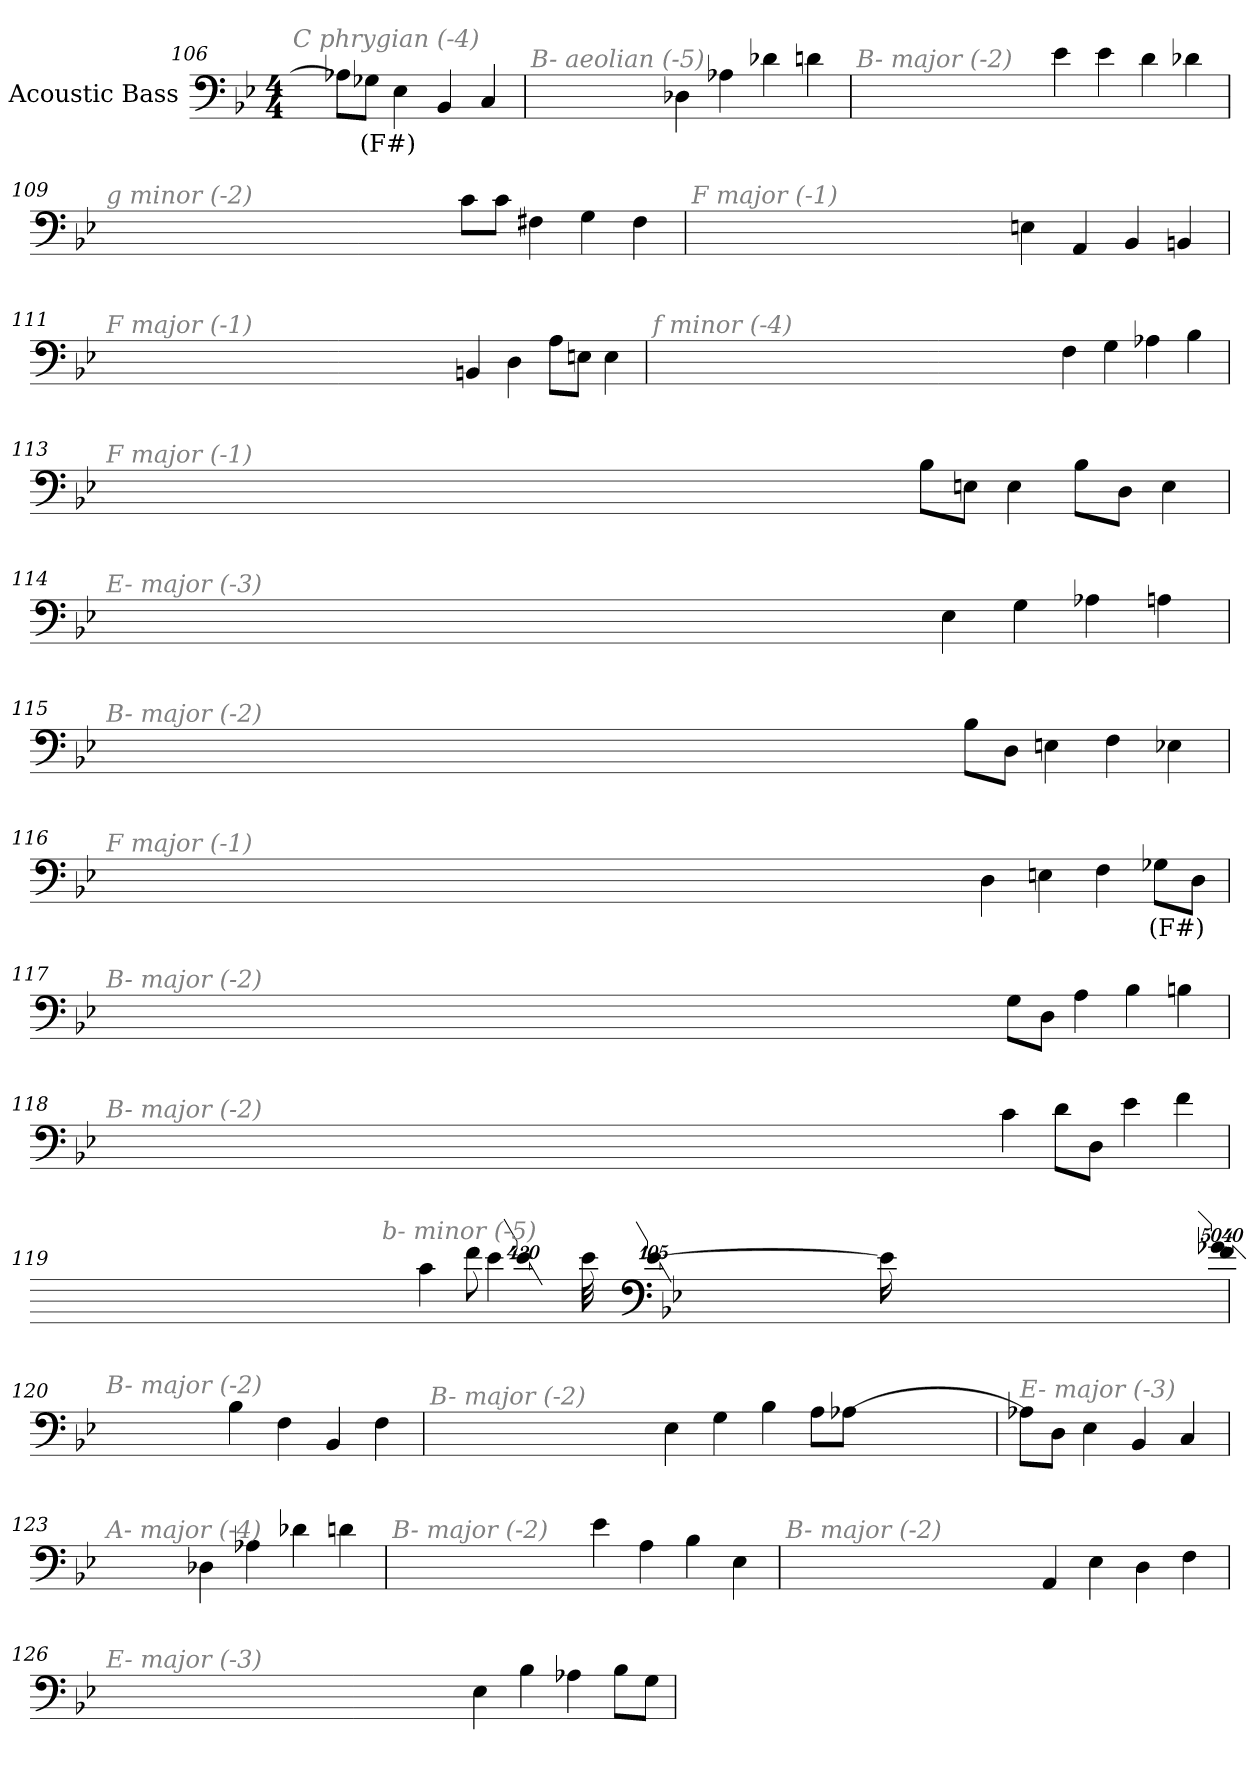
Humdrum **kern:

**kern	**text
*part1	*part1
*staff1	*staff1
*I"Acoustic Bass	*
*clefF4	*
*ITrd7c12	*
*k[b-e-]	*
*B-:	*
*M4/4	*
=106	=106
!LO:TX:i:color=#808080:t=C phrygian (-4)	!
8AA-XL]	.
8GG-XiJ	(F#)
4EE-	.
4BBB-	.
4CC	.
=107	=107
!LO:TX:i:color=#808080:t=B- aeolian (-5)	!
4DD-X	.
4AA-X	.
4D-X	.
4Dn	.
=108	=108
!LO:TX:i:color=#808080:t=B- major (-2)	!
4E-	.
4E-	.
4D	.
4D-X	.
=109	=109
!LO:TX:i:color=#808080:t=g minor (-2)	!
8CL	.
8CJ	.
4FF#X	.
4GG	.
4FF#	.
=110	=110
!LO:TX:i:color=#808080:t=F major (-1)	!
4EEn	.
4AAA	.
4BBB-	.
4BBBn	.
=111	=111
!LO:TX:i:color=#808080:t=F major (-1)	!
4BBBn	.
4DD	.
8AAL	.
8EEnJ	.
4EE	.
=112	=112
!LO:TX:i:color=#808080:t=f minor (-4)	!
4FF	.
4GG	.
4AA-X	.
4BB-	.
=113	=113
!LO:TX:i:color=#808080:t=F major (-1)	!
8BB-L	.
8EEnJ	.
4EE	.
8BB-L	.
8DDJ	.
4EE	.
=114	=114
!LO:TX:i:color=#808080:t=E- major (-3)	!
4EE-	.
4GG	.
4AA-X	.
4AAn	.
=115	=115
!LO:TX:i:color=#808080:t=B- major (-2)	!
8BB-L	.
8DDJ	.
4EEn	.
4FF	.
4EE-X	.
=116	=116
!LO:TX:i:color=#808080:t=F major (-1)	!
4DD	.
4EEn	.
4FF	.
8GG-XiL	(F#)
8DDJ	.
=117	=117
!LO:TX:i:color=#808080:t=B- major (-2)	!
8GGL	.
8DDJ	.
4AA	.
4BB-	.
4BBn	.
=118	=118
!LO:TX:i:color=#808080:t=B- major (-2)	!
4C	.
8DL	.
8DDJ	.
4E-	.
4F	.
=119	=119
!LO:TX:i:color=#808080:t=b- minor (-5)	!
!LO:N:vis=8	!
40320%3347G-X	.
!LO:N:vis=4	!
20160%3347F	.
!LO:N:vis=1024	!
[13440%13E-L	.
16E-L_	.
32E-L_	.
!LO:N:vis=1024%31	!
13440%407E-L]	.
8FJ	.
4E-	.
4C	.
=120	=120
!LO:TX:i:color=#808080:t=B- major (-2)	!
4BB-	.
4FF	.
4BBB-	.
4FF	.
=121	=121
!LO:TX:i:color=#808080:t=B- major (-2)	!
4EE-	.
4GG	.
4BB-	.
8AAL	.
[8AA-XJ	.
=122	=122
!LO:TX:i:color=#808080:t=E- major (-3)	!
8AA-XL]	.
8DDJ	.
4EE-	.
4BBB-	.
4CC	.
=123	=123
!LO:TX:i:color=#808080:t=A- major (-4)	!
4DD-X	.
4AA-X	.
4D-X	.
4Dn	.
=124	=124
!LO:TX:i:color=#808080:t=B- major (-2)	!
4E-	.
4AA	.
4BB-	.
4EE-	.
=125	=125
!LO:TX:i:color=#808080:t=B- major (-2)	!
4AAA	.
4EE-	.
4DD	.
4FF	.
=126	=126
!LO:TX:i:color=#808080:t=E- major (-3)	!
4EE-	.
4BB-	.
4AA-X	.
8BB-L	.
8GGJ	.
=	=
*-	*-
